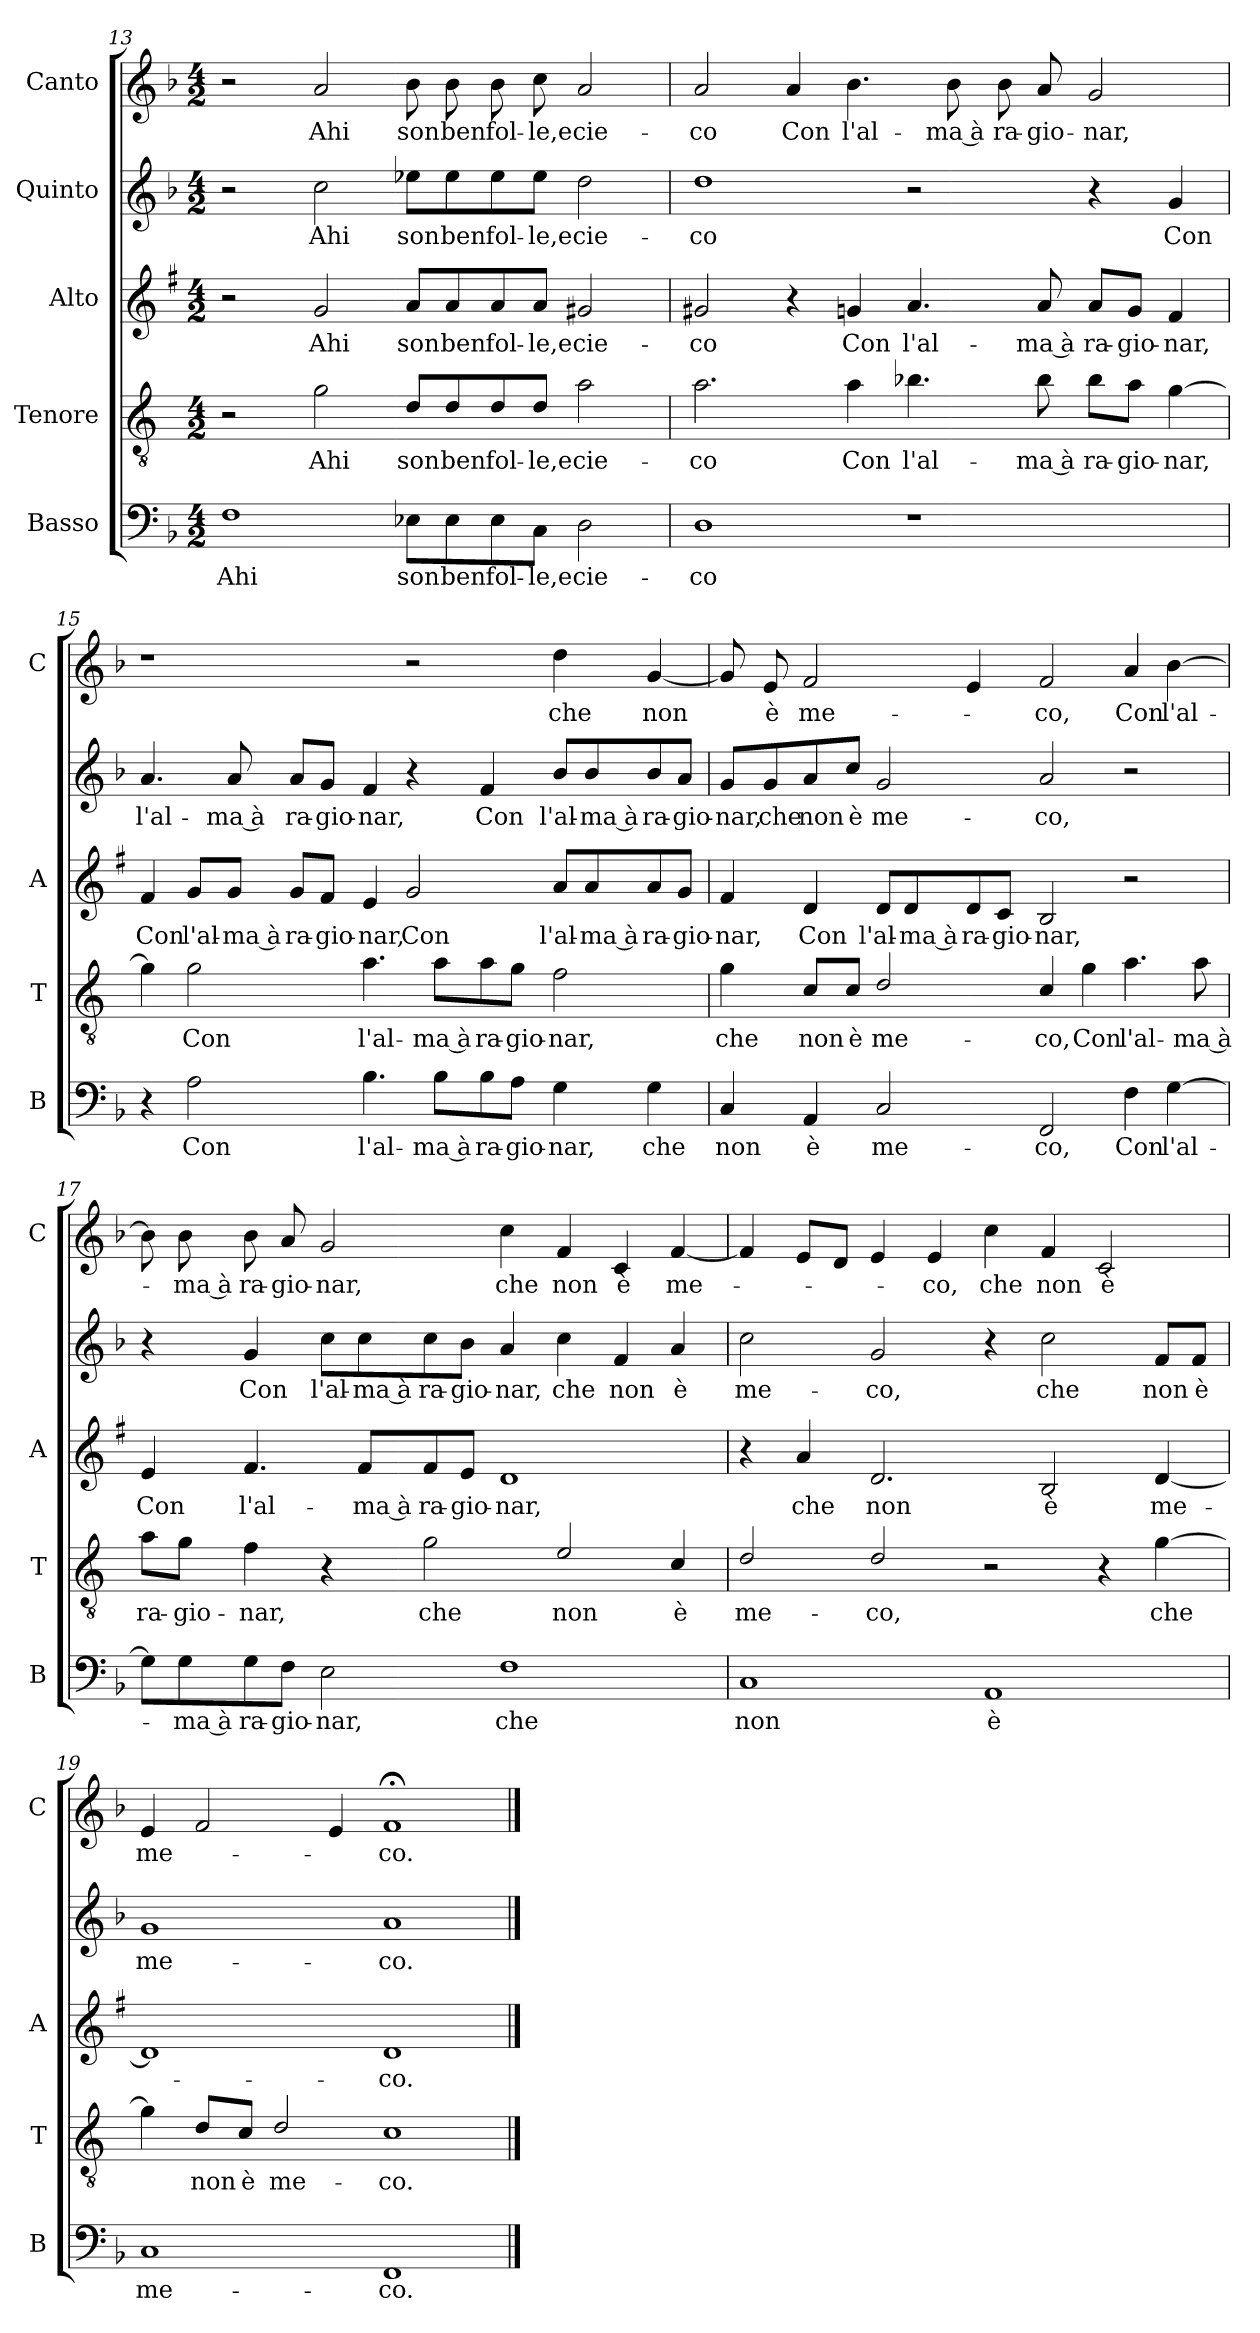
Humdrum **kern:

**kern	**text	**kern	**text	**kern	**text	**kern	**text	**kern	**text
*part5	*part5	*part4	*part4	*part3	*part3	*part2	*part2	*part1	*part1
*staff5	*staff5	*staff4	*staff4	*staff3	*staff3	*staff2	*staff2	*staff1	*staff1
*I"Basso	*	*I"Tenore	*	*I"Alto	*	*I"Quinto	*	*I"Canto	*
*I'B	*	*I'T	*	*I'A	*	*	*	*I'C	*
*clefF4	*	*clefGv2	*	*clefG2	*	*clefG2	*	*clefG2	*
*	*	*ITrd4c7	*	*ITrd1c2	*	*	*	*	*
*k[b-]	*	*k[b-]	*	*k[b-]	*	*k[b-]	*	*k[b-]	*
*F:	*	*F:	*	*F:	*	*F:	*	*F:	*
*M4/2	*	*M4/2	*	*M4/2	*	*M4/2	*	*M4/2	*
=13	=13	=13	=13	=13	=13	=13	=13	=13	=13
!	!LO:LY:b	!	!	!	!	!	!	!	!
1F	Ahi	2r	.	2r	.	2r	.	2r	.
!	!	!	!LO:LY:b	!	!LO:LY:b	!	!LO:LY:b	!	!LO:LY:b
.	.	2c\	Ahi	2f/	Ahi	2cc\	Ahi	2a/	Ahi
!	!LO:LY:b	!	!LO:LY:b	!	!LO:LY:b	!	!LO:LY:b	!	!LO:LY:b
8E-X\L	son	8G/L	son	8g/L	son	8ee-X\L	son	8b-\	son
!	!LO:LY:b	!	!LO:LY:b	!	!LO:LY:b	!	!LO:LY:b	!	!LO:LY:b
8E-\	ben	8G/	ben	8g/	ben	8ee-\	ben	8b-\	ben
!	!LO:LY:b	!	!LO:LY:b	!	!LO:LY:b	!	!LO:LY:b	!	!LO:LY:b
8E-\	fol-	8G/	fol-	8g/	fol-	8ee-\	fol-	8b-\	fol-
!	!LO:LY:b	!	!LO:LY:b	!	!LO:LY:b	!	!LO:LY:b	!	!LO:LY:b
8C\J	-le,e	8G/J	-le,e	8g/J	-le,e	8ee-\J	-le,e	8cc\	-le,e
!	!LO:LY:b	!	!LO:LY:b	!	!LO:LY:b	!	!LO:LY:b	!	!LO:LY:b
2D\	cie-	2d\	cie-	2f#X/	cie-	2dd\	cie-	2a/	cie-
!!LO:PB:g=z
=14	=14	=14	=14	=14	=14	=14	=14	=14	=14
!	!LO:LY:b	!	!LO:LY:b	!	!LO:LY:b	!	!LO:LY:b	!	!LO:LY:b
1D	-co	2.d\	-co	2f#X/	-co	1dd	-co	2a/	-co
!	!	!	!	!	!	!	!	!	!LO:LY:b
.	.	.	.	4r	.	.	.	4a/	Con
!	!	!	!LO:LY:b	!	!LO:LY:b	!	!	!	!LO:LY:b
.	.	4d\	Con	4fn/	Con	.	.	4.b-\	l'al-
!	!	!	!LO:LY:b	!	!LO:LY:b	!	!	!	!
1r	.	4.e-X\	l'al-	4.g/	l'al-	2r	.	.	.
!	!	!	!	!	!	!	!	!	!LO:LY:b
.	.	.	.	.	.	.	.	8b-\	-ma à
!	!	!	!	!	!	!	!	!	!LO:LY:b
.	.	.	.	.	.	.	.	8b-\	ra-
!	!	!	!LO:LY:b	!	!LO:LY:b	!	!	!	!LO:LY:b
.	.	8e-\	-ma à	8g/	-ma à	.	.	8a/	-gio-
!	!	!	!LO:LY:b	!	!LO:LY:b	!	!	!	!LO:LY:b
.	.	8e-\L	ra-	8g/L	ra-	4r	.	2g/	-nar,
!	!	!	!LO:LY:b	!	!LO:LY:b	!	!	!	!
.	.	8d\J	-gio-	8f/J	-gio-	.	.	.	.
!	!	!	!LO:LY:b	!	!LO:LY:b	!	!LO:LY:b	!	!
.	.	[4c\	-nar,	4e/	-nar,	4g/	Con	.	.
=15	=15	=15	=15	=15	=15	=15	=15	=15	=15
!	!	!	!	!	!LO:LY:b	!	!LO:LY:b	!	!
4r	.	4c\]	.	4e/	Con	4.a/	l'al-	1r	.
!	!LO:LY:b	!	!LO:LY:b	!	!LO:LY:b	!	!	!	!
2A\	Con	2c\	Con	8f/L	l'al-	.	.	.	.
!	!	!	!	!	!LO:LY:b	!	!LO:LY:b	!	!
.	.	.	.	8f/J	-ma à	8a/	-ma à	.	.
!	!	!	!	!	!LO:LY:b	!	!LO:LY:b	!	!
.	.	.	.	8f/L	ra-	8a/L	ra-	.	.
!	!	!	!	!	!LO:LY:b	!	!LO:LY:b	!	!
.	.	.	.	8e/J	-gio-	8g/J	-gio-	.	.
!	!LO:LY:b	!	!LO:LY:b	!	!LO:LY:b	!	!LO:LY:b	!	!
4.B-\	l'al-	4.d\	l'al-	4d/	-nar,	4f/	-nar,	.	.
!	!	!	!	!	!LO:LY:b	!	!	!	!
.	.	.	.	2f/	Con	4r	.	2r	.
!	!LO:LY:b	!	!LO:LY:b	!	!	!	!	!	!
8B-\L	-ma à	8d\L	-ma à	.	.	.	.	.	.
!	!LO:LY:b	!	!LO:LY:b	!	!	!	!LO:LY:b	!	!
8B-\	ra-	8d\	ra-	.	.	4f/	Con	.	.
!	!LO:LY:b	!	!LO:LY:b	!	!	!	!	!	!
8A\J	-gio-	8c\J	-gio-	.	.	.	.	.	.
!	!LO:LY:b	!	!LO:LY:b	!	!LO:LY:b	!	!LO:LY:b	!	!LO:LY:b
4G\	-nar,	2B-\	-nar,	8g/L	l'al-	8b-/L	l'al-	4dd\	che
!	!	!	!	!	!LO:LY:b	!	!LO:LY:b	!	!
.	.	.	.	8g/	-ma à	8b-/	-ma à	.	.
!	!LO:LY:b	!	!	!	!LO:LY:b	!	!LO:LY:b	!	!LO:LY:b
4G\	che	.	.	8g/	ra-	8b-/	ra-	[4g/	non
!	!	!	!	!	!LO:LY:b	!	!LO:LY:b	!	!
.	.	.	.	8f/J	-gio-	8a/J	-gio-	.	.
!!LO:LB:g=z
=16	=16	=16	=16	=16	=16	=16	=16	=16	=16
!	!LO:LY:b	!	!LO:LY:b	!	!LO:LY:b	!	!LO:LY:b	!	!
4C/	non	4c\	che	4e/	-nar,	8g/L	-nar,	8g/]	.
!	!	!	!	!	!	!	!LO:LY:b	!	!LO:LY:b
.	.	.	.	.	.	8g/	che	8e/	è
!	!LO:LY:b	!	!LO:LY:b	!	!LO:LY:b	!	!LO:LY:b	!	!LO:LY:b
4AA/	è	8F/L	non	4c/	Con	8a/	non	2f/	me-
!	!	!	!LO:LY:b	!	!	!	!LO:LY:b	!	!
.	.	8F/J	è	.	.	8cc/J	è	.	.
!	!LO:LY:b	!	!LO:LY:b	!	!LO:LY:b	!	!LO:LY:b	!	!
2C/	me-	2G/	me-	8c/L	l'al-	2g/	me-	.	.
!	!	!	!	!	!LO:LY:b	!	!	!	!
.	.	.	.	8c/	-ma à	.	.	.	.
!	!	!	!	!	!LO:LY:b	!	!	!	!
.	.	.	.	8c/	ra-	.	.	4e/	.
!	!	!	!	!	!LO:LY:b	!	!	!	!
.	.	.	.	8B-/J	-gio-	.	.	.	.
!	!LO:LY:b	!	!LO:LY:b	!	!LO:LY:b	!	!LO:LY:b	!	!LO:LY:b
2FF/	-co,	4F/	-co,	2A/	-nar,	2a/	-co,	2f/	-co,
!	!	!	!LO:LY:b	!	!	!	!	!	!
.	.	4c\	Con	.	.	.	.	.	.
!	!LO:LY:b	!	!LO:LY:b	!	!	!	!	!	!LO:LY:b
4F\	Con	4.d\	l'al-	2r	.	2r	.	4a/	Con
!	!LO:LY:b	!	!	!	!	!	!	!	!LO:LY:b
[4G\	l'al-	.	.	.	.	.	.	[4b-\	l'al-
!	!	!	!LO:LY:b	!	!	!	!	!	!
.	.	8d\	-ma à	.	.	.	.	.	.
=17	=17	=17	=17	=17	=17	=17	=17	=17	=17
!	!	!	!LO:LY:b	!	!LO:LY:b	!	!	!	!
8G\L]	.	8d\L	ra-	4d/	Con	4r	.	8b-\]	.
!	!LO:LY:b	!	!LO:LY:b	!	!	!	!	!	!LO:LY:b
8G\	-ma à	8c\J	-gio-	.	.	.	.	8b-\	-ma à
!	!LO:LY:b	!	!LO:LY:b	!	!LO:LY:b	!	!LO:LY:b	!	!LO:LY:b
8G\	ra-	4B-\	-nar,	4.e/	l'al-	4g/	Con	8b-\	ra-
!	!LO:LY:b	!	!	!	!	!	!	!	!LO:LY:b
8F\J	-gio-	.	.	.	.	.	.	8a/	-gio-
!	!LO:LY:b	!	!	!	!	!	!LO:LY:b	!	!LO:LY:b
2E\	-nar,	4r	.	.	.	8cc\L	l'al-	2g/	-nar,
!	!	!	!	!	!LO:LY:b	!	!LO:LY:b	!	!
.	.	.	.	8e/L	-ma à	8cc\	-ma à	.	.
!	!	!	!LO:LY:b	!	!LO:LY:b	!	!LO:LY:b	!	!
.	.	2c\	che	8e/	ra-	8cc\	ra-	.	.
!	!	!	!	!	!LO:LY:b	!	!LO:LY:b	!	!
.	.	.	.	8d/J	-gio-	8b-\J	-gio-	.	.
!	!LO:LY:b	!	!	!	!LO:LY:b	!	!LO:LY:b	!	!LO:LY:b
1F	che	.	.	1c	-nar,	4a/	-nar,	4cc\	che
!	!	!	!LO:LY:b	!	!	!	!LO:LY:b	!	!LO:LY:b
.	.	2A/	non	.	.	4cc\	che	4f/	non
!	!	!	!	!	!	!	!LO:LY:b	!	!LO:LY:b
.	.	.	.	.	.	4f/	non	4c/	è
!	!	!	!LO:LY:b	!	!	!	!LO:LY:b	!	!LO:LY:b
.	.	4F/	è	.	.	4a/	è	[4f/	me-
!!LO:LB:g=z
=18	=18	=18	=18	=18	=18	=18	=18	=18	=18
!	!LO:LY:b	!	!LO:LY:b	!	!	!	!LO:LY:b	!	!
1C	non	2G/	me-	4r	.	2cc\	me-	4f/]	.
!	!	!	!	!	!LO:LY:b	!	!	!	!
.	.	.	.	4g/	che	.	.	8e/L	.
.	.	.	.	.	.	.	.	8d/J	.
!	!	!	!LO:LY:b	!	!LO:LY:b	!	!LO:LY:b	!	!
.	.	2G/	-co,	2.c/	non	2g/	-co,	4e/	.
!	!	!	!	!	!	!	!	!	!LO:LY:b
.	.	.	.	.	.	.	.	4e/	-co,
!	!LO:LY:b	!	!	!	!	!	!	!	!LO:LY:b
1AA	è	2r	.	.	.	4r	.	4cc\	che
!	!	!	!	!	!LO:LY:b	!	!LO:LY:b	!	!LO:LY:b
.	.	.	.	2A/	è	2cc\	che	4f/	non
!	!	!	!	!	!	!	!	!	!LO:LY:b
.	.	4r	.	.	.	.	.	2c/	è
!	!	!	!LO:LY:b	!	!LO:LY:b	!	!LO:LY:b	!	!
.	.	[4c\	che	[4c/	me-	8f/L	non	.	.
!	!	!	!	!	!	!	!LO:LY:b	!	!
.	.	.	.	.	.	8f/J	è	.	.
=19	=19	=19	=19	=19	=19	=19	=19	=19	=19
!	!LO:LY:b	!	!	!	!	!	!LO:LY:b	!	!LO:LY:b
1C	me-	4c\]	.	1c]	.	1g	me-	4e/	me-
!	!	!	!LO:LY:b	!	!	!	!	!	!
.	.	8G/L	non	.	.	.	.	2f/	.
!	!	!	!LO:LY:b	!	!	!	!	!	!
.	.	8F/J	è	.	.	.	.	.	.
!	!	!	!LO:LY:b	!	!	!	!	!	!
.	.	2G/	me-	.	.	.	.	.	.
.	.	.	.	.	.	.	.	4e/	.
!	!LO:LY:b	!	!LO:LY:b	!	!LO:LY:b	!	!LO:LY:b	!	!LO:LY:b
1FF	-co.	1F	-co.	1c	-co.	1a	-co.	1f;<	-co.
==	==	==	==	==	==	==	==	==	==
*-	*-	*-	*-	*-	*-	*-	*-	*-	*-
